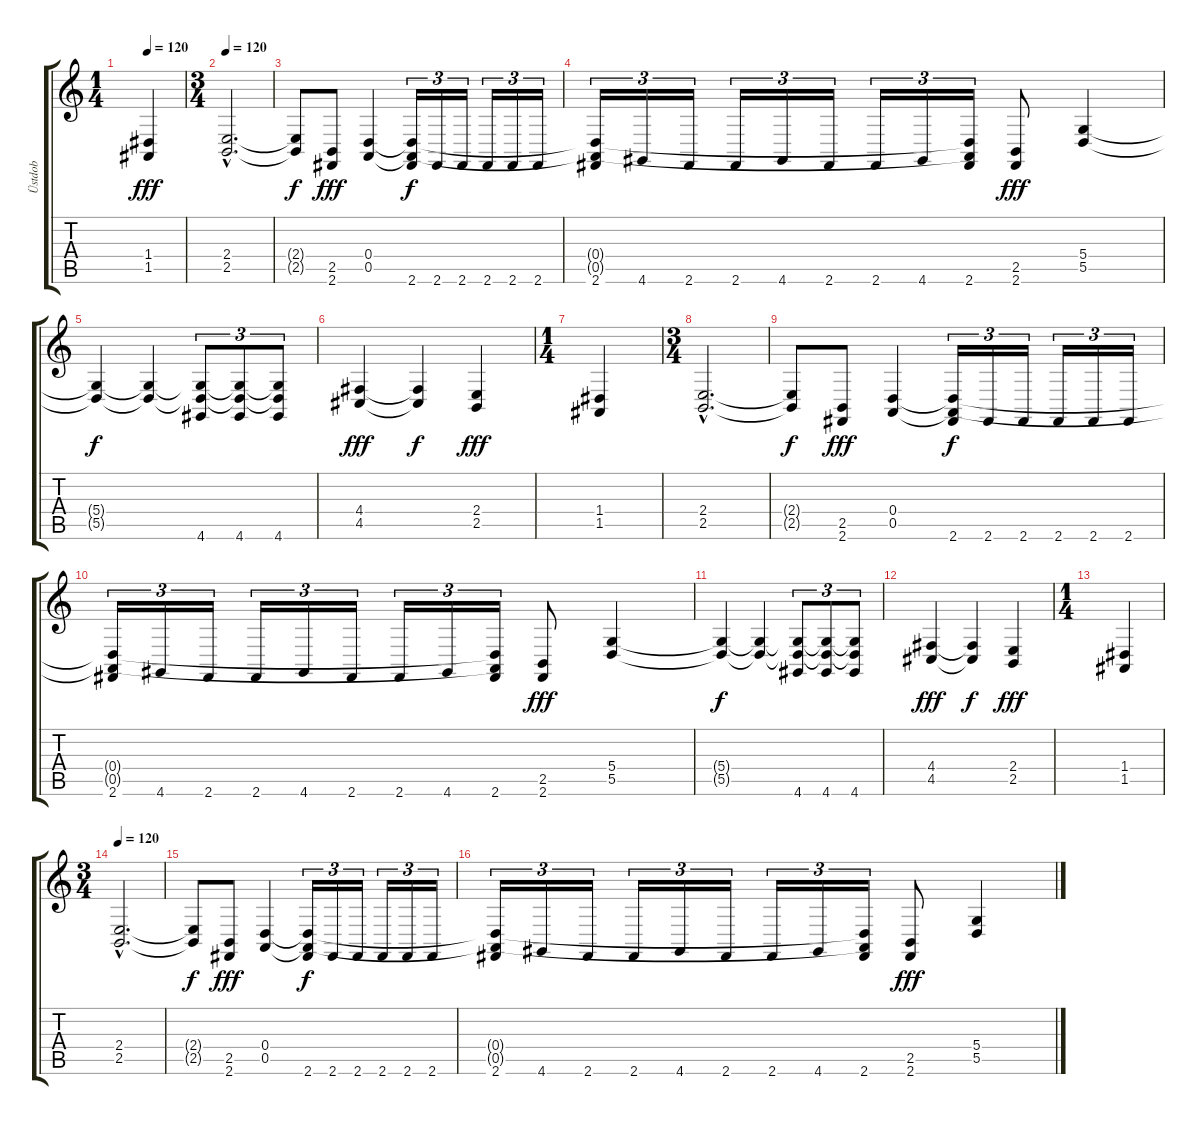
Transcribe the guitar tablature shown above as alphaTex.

\track ("Üstdob" "Üstdob") {instrument timpani}
\staff {score tabs}
\tuning (E4 B3 G3 D3 A2 E2) {hide}
\ts (1 4)
\tempo 120
\clef g2
\ks c
(1.4 1.5).4{dy fff} |
\ts (3 4)
\tempo 120
(2.4{hac} 2.5{hac}).2{d} |
(2.4{t} 2.5{t}).8{dy f} (2.5 2.6).8{dy fff} (0.4 0.5).4 (0.4{t} 0.5{t} 2.6).16{tu (3 2) dy f} 2.6.16{tu (3 2)} 2.6.16{tu (3 2)} 2.6.16{tu (3 2)} 2.6.16{tu (3 2)} 2.6.16{tu (3 2)} |
(0.4{t} 0.5{t} 2.6).16{tu (3 2)} 4.6.16{tu (3 2)} 2.6.16{tu (3 2)} 2.6.16{tu (3 2)} 4.6.16{tu (3 2)} 2.6.16{tu (3 2)} 2.6.16{tu (3 2)} 4.6.16{tu (3 2)} (0.4{t} 0.5{t} 2.6).16{tu (3 2)} (2.5 2.6).8{dy fff} (5.4 5.5).4 |
(5.4{t} 5.5{t}).4{dy f} (5.4{t} 5.5{t}).4 (5.4{t} 5.5{t} 4.6).8{tu (3 2)} (5.4{t} 5.5{t} 4.6).8{tu (3 2)} (5.4{t} 5.5{t} 4.6).8{tu (3 2)} |
(4.4 4.5).4{dy fff} (4.4{t} 4.5{t}).4{dy f} (2.4 2.5).4{dy fff} |
\ts (1 4)
(1.4 1.5).4 |
\ts (3 4)
(2.4{hac} 2.5{hac}).2{d} |
(2.4{t} 2.5{t}).8{dy f} (2.5 2.6).8{dy fff} (0.4 0.5).4 (0.4{t} 0.5{t} 2.6).16{tu (3 2) dy f} 2.6.16{tu (3 2)} 2.6.16{tu (3 2)} 2.6.16{tu (3 2)} 2.6.16{tu (3 2)} 2.6.16{tu (3 2)} |
(0.4{t} 0.5{t} 2.6).16{tu (3 2)} 4.6.16{tu (3 2)} 2.6.16{tu (3 2)} 2.6.16{tu (3 2)} 4.6.16{tu (3 2)} 2.6.16{tu (3 2)} 2.6.16{tu (3 2)} 4.6.16{tu (3 2)} (0.4{t} 0.5{t} 2.6).16{tu (3 2)} (2.5 2.6).8{dy fff} (5.4 5.5).4 |
(5.4{t} 5.5{t}).4{dy f} (5.4{t} 5.5{t}).4 (5.4{t} 5.5{t} 4.6).8{tu (3 2)} (5.4{t} 5.5{t} 4.6).8{tu (3 2)} (5.4{t} 5.5{t} 4.6).8{tu (3 2)} |
(4.4 4.5).4{dy fff} (4.4{t} 4.5{t}).4{dy f} (2.4 2.5).4{dy fff} |
\ts (1 4)
(1.4 1.5).4 |
\ts (3 4)
\tempo 120
(2.4{hac} 2.5{hac}).2{d} |
(2.4{t} 2.5{t}).8{dy f} (2.5 2.6).8{dy fff} (0.4 0.5).4 (0.4{t} 0.5{t} 2.6).16{tu (3 2) dy f} 2.6.16{tu (3 2)} 2.6.16{tu (3 2)} 2.6.16{tu (3 2)} 2.6.16{tu (3 2)} 2.6.16{tu (3 2)} |
(0.4{t} 0.5{t} 2.6).16{tu (3 2)} 4.6.16{tu (3 2)} 2.6.16{tu (3 2)} 2.6.16{tu (3 2)} 4.6.16{tu (3 2)} 2.6.16{tu (3 2)} 2.6.16{tu (3 2)} 4.6.16{tu (3 2)} (0.4{t} 0.5{t} 2.6).16{tu (3 2)} (2.5 2.6).8{dy fff} (5.4 5.5).4
